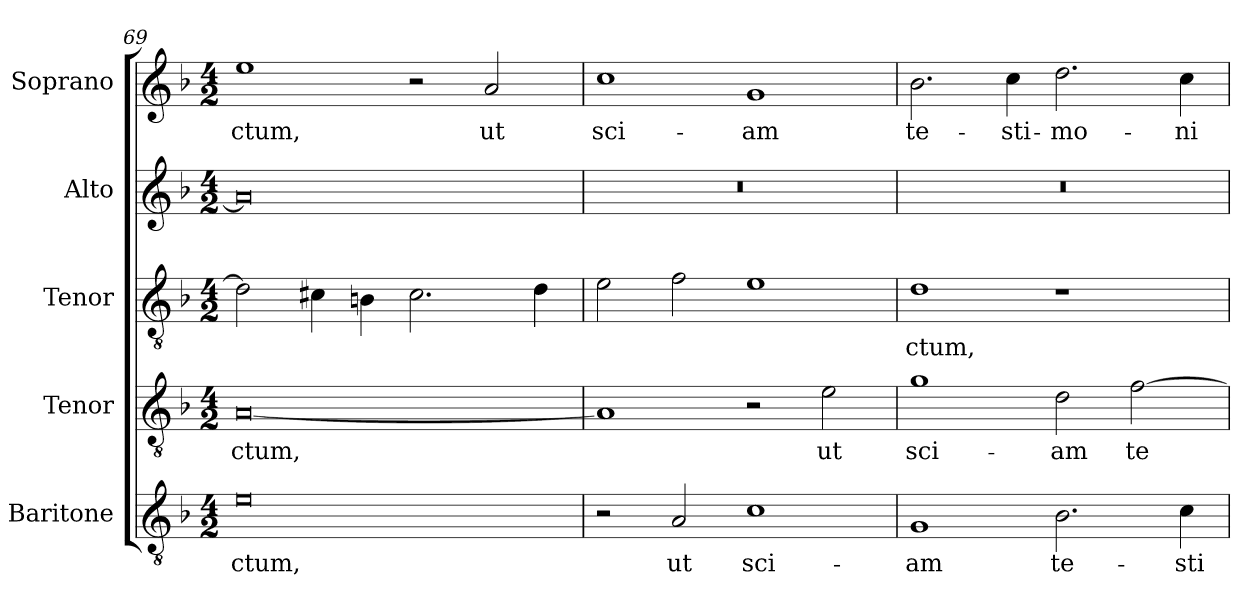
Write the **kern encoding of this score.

**kern	**text	**kern	**text	**kern	**text	**kern	**kern	**text
*part5	*part5	*part4	*part4	*part3	*part3	*part2	*part1	*part1
*staff5	*staff5	*staff4	*staff4	*staff3	*staff3	*staff2	*staff1	*staff1
*I"Baritone	*	*I"Tenor	*	*I"Tenor	*	*I"Alto	*I"Soprano	*
*I'T.	*	*I'T.	*	*I'T.	*	*I'A.	*I'S.	*
*clefGv2	*	*clefGv2	*	*clefGv2	*	*clefG2	*clefG2	*
*ITrd7c12	*	*ITrd7c12	*	*ITrd7c12	*	*	*	*
*k[b-]	*	*k[b-]	*	*k[b-]	*	*k[b-]	*k[b-]	*
*F:	*	*F:	*	*F:	*	*F:	*F:	*
*M4/2	*	*M4/2	*	*M4/2	*	*M4/2	*M4/2	*
=69	=69	=69	=69	=69	=69	=69	=69	=69
!	!LO:LY:b:color=#000000	!	!	!	!	!	!	!
!	!	!	!LO:LY:b:color=#000000	!	!	!	!	!
!	!	!	!	!	!	!	!	!LO:LY:b:color=#000000
0Ei	-ctum,	[0AAi	-ctum,	2Di\]	.	0ai]	1eei	-ctum,
.	.	.	.	4C#Xi\	.	.	.	.
.	.	.	.	4BBni\	.	.	.	.
.	.	.	.	2.C#i\	.	.	2r	.
!	!	!	!	!	!	!	!	!LO:LY:b:color=#000000
.	.	.	.	.	.	.	2ai/	ut
.	.	.	.	4Di\	.	.	.	.
=70	=70	=70	=70	=70	=70	=70	=70	=70
!	!	!	!	!	!	!LO:N:vis=1	!	!
!	!	!	!	!	!	!	!	!LO:LY:b:color=#000000
2r	.	1AAi]	.	2Ei\	.	0r	1cci	sci-
!	!LO:LY:b:color=#000000	!	!	!	!	!	!	!
2AAi/	ut	.	.	2Fi\	.	.	.	.
!	!LO:LY:b:color=#000000	!	!	!	!	!	!	!
!	!	!	!	!	!	!	!	!LO:LY:b:color=#000000
1Ci	sci-	2r	.	1Ei	.	.	1gi	-am
!	!	!	!LO:LY:b:color=#000000	!	!	!	!	!
.	.	2Ei\	ut	.	.	.	.	.
!!LO:LB:g=z
=71	=71	=71	=71	=71	=71	=71	=71	=71
!	!LO:LY:b:color=#000000	!	!	!	!	!	!	!
!	!	!	!LO:LY:b:color=#000000	!	!	!	!	!
!	!	!	!	!	!LO:LY:b:color=#000000	!LO:N:vis=1	!	!
!	!	!	!	!	!	!	!	!LO:LY:b:color=#000000
1GGi	-am	1Gi	sci-	1Di	-ctum,	0r	2.b-i\	te-
!	!	!	!	!	!	!	!	!LO:LY:b:color=#000000
.	.	.	.	.	.	.	4cci\	-sti-
!	!LO:LY:b:color=#000000	!	!	!	!	!	!	!
!	!	!	!LO:LY:b:color=#000000	!	!	!	!	!
!	!	!	!	!	!	!	!	!LO:LY:b:color=#000000
2.BB-i\	te-	2Di\	-am	1r	.	.	2.ddi\	-mo-
!	!	!	!LO:LY:b:color=#000000	!	!	!	!	!
.	.	[2Fi\	te-	.	.	.	.	.
!	!LO:LY:b:color=#000000	!	!	!	!	!	!	!
!	!	!	!	!	!	!	!	!LO:LY:b:color=#000000
4Ci\	-sti-	.	.	.	.	.	4cci\	-ni-
=	=	=	=	=	=	=	=	=
*-	*-	*-	*-	*-	*-	*-	*-	*-
